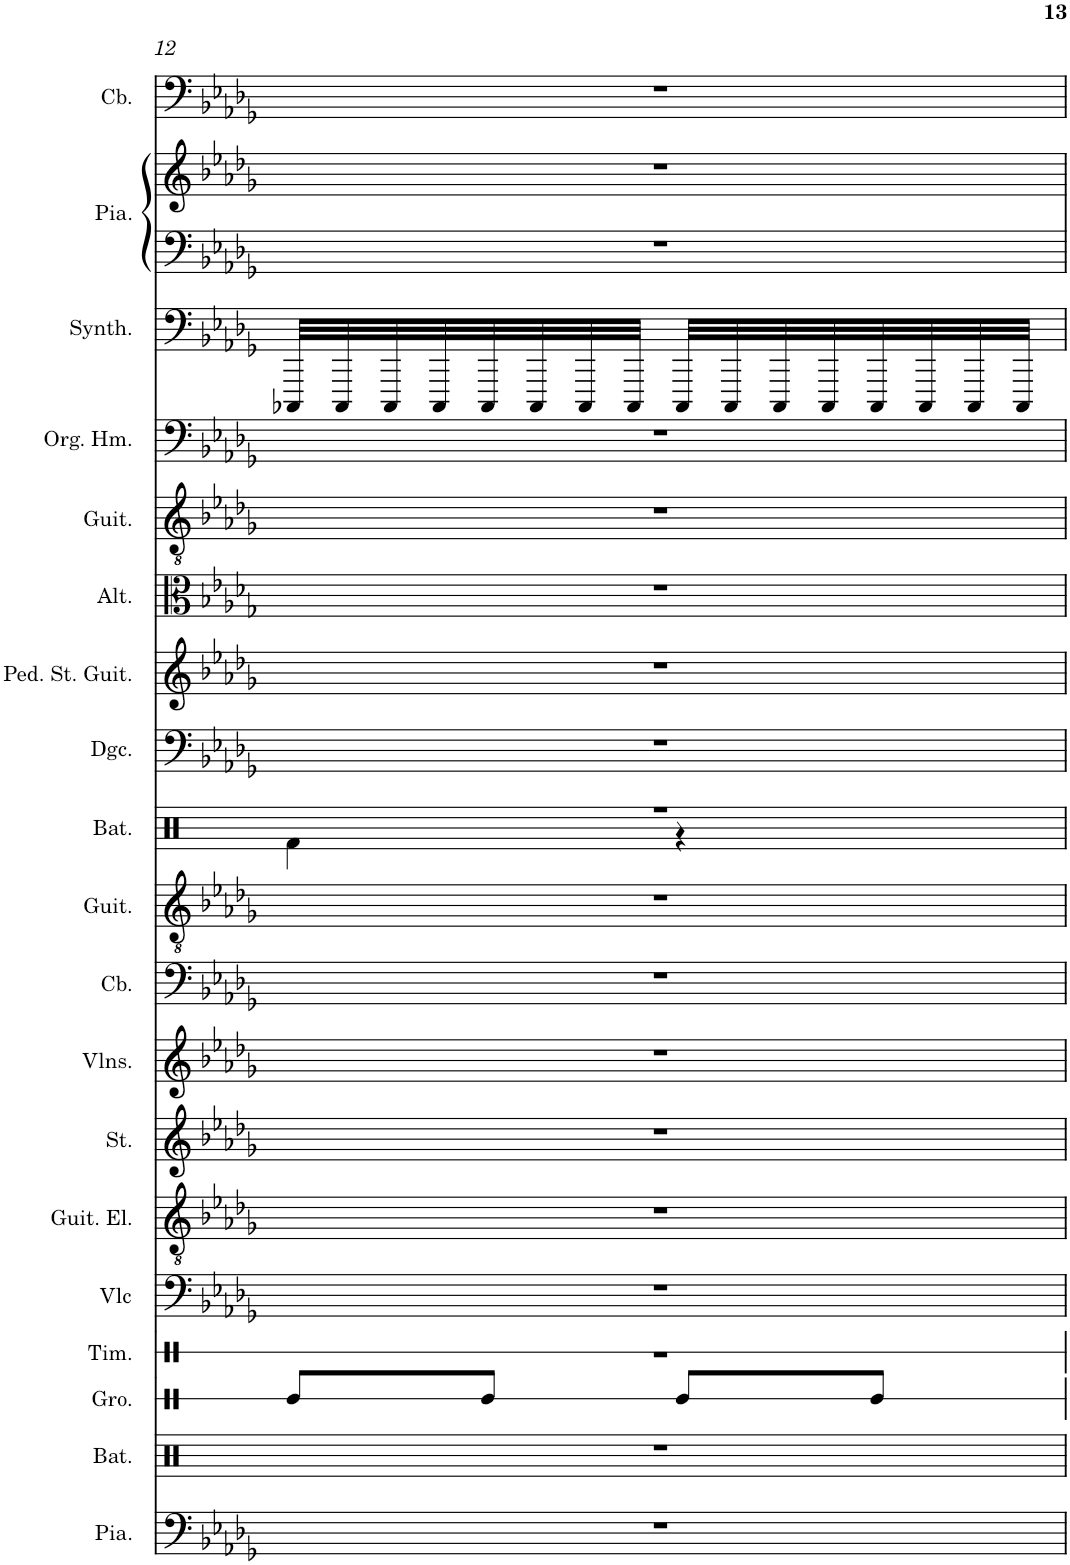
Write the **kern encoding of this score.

**kern	**kern	**kern	**kern	**kern	**kern	**kern	**kern	**kern	**kern	**kern	**kern	**kern	**kern	**kern	**kern	**kern	**kern	**kern	**kern
*part19	*part18	*part17	*part16	*part15	*part14	*part13	*part12	*part11	*part10	*part9	*part8	*part7	*part6	*part5	*part4	*part3	*part2	*part2	*part1
*staff20	*staff19	*staff18	*staff17	*staff16	*staff15	*staff14	*staff13	*staff12	*staff11	*staff10	*staff9	*staff8	*staff7	*staff6	*staff5	*staff4	*staff3	*staff2	*staff1
*I"Piano, PIANO PLUS	*I"Batterie, CAISSE CLAIRE	*I"Güiro, guiros court	*I"Timbre, DRUMS SAT	*I"Violoncelle, PIZZI	*I"Guitare électrique, CLEAN	*I"Cordes, VIOLONS3	*I"Violons, VIOLONS2	*I"Contrebasse, CONTREBASSE	*I"Guitare acoustique, JAZZ	*I"Batterie, DRUMS	*I"Dungchen, TROMPETTE	*I"Pedal steel guitar, GUITARE	*I"Altos, VIOLONS	*I"Guitare classique, NYLON	*I"Orgue Hammond, ORGUE	*I"Synthétiseur de sinusoïdes, VOCAL	*I"Piano, PIANO	*	*I"Contrebasse, BASSE
*I'Pia.	*I'Bat.	*I'Gro.	*I'Tim.	*I'Vlc	*I'Guit. El.	*	*I'Vlns.	*I'Cb.	*I'Guit.	*I'Bat.	*I'Dgc.	*I'Ped. St. Guit.	*I'Alt.	*I'Guit.	*I'Org. Hm.	*I'Synth.	*I'Pia.	*	*I'Cb.
!!LO:PB:g=z
*clefF4	*clefX	*clefX	*clefX	*clefF4	*clefGv2	*clefG2	*clefG2	*clefF4	*clefGv2	*clefX	*clefF4	*clefG2	*clefC3	*clefGv2	*clefF4	*clefF4	*clefF4	*clefG2	*clefF4
*	*	*	*	*	*	*	*	*Trd7c12	*	*	*Trd1c2	*	*	*	*	*	*	*	*Trd7c12
*k[b-e-a-d-g-]	*k[]	*k[]	*k[]	*k[b-e-a-d-g-]	*k[b-e-a-d-g-]	*k[b-e-a-d-g-]	*k[b-e-a-d-g-]	*k[b-e-a-d-g-]	*k[b-e-a-d-g-]	*k[]	*k[b-e-a-d-g-]	*k[b-e-a-d-g-]	*k[b-e-a-d-g-]	*k[b-e-a-d-g-]	*k[b-e-a-d-g-]	*k[b-e-a-d-g-]	*k[b-e-a-d-g-]	*k[b-e-a-d-g-]	*k[b-e-a-d-g-]
*M2/4	*M2/4	*M2/4	*M2/4	*M2/4	*M2/4	*M2/4	*M2/4	*M2/4	*M2/4	*M2/4	*M2/4	*M2/4	*M2/4	*M2/4	*M2/4	*M2/4	*M2/4	*M2/4	*M2/4
=12	=12	=12	=12	=12	=12	=12	=12	=12	=12	=12	=12	=12	=12	=12	=12	=12	=12	=12	=12
*	*	*	*	*	*	*	*	*	*	*^	*	*	*	*	*	*	*	*	*
2r	2r	8Re/L	2r	2r	2r	2r	2r	2r	2r	2r	4Rf\	2r	2r	2r	2r	2r	32CCC-X/LLL	2r	2r	2r
.	.	.	.	.	.	.	.	.	.	.	.	.	.	.	.	.	32CCC-/	.	.	.
.	.	.	.	.	.	.	.	.	.	.	.	.	.	.	.	.	32CCC-/	.	.	.
.	.	.	.	.	.	.	.	.	.	.	.	.	.	.	.	.	32CCC-/	.	.	.
.	.	8Re/J	.	.	.	.	.	.	.	.	.	.	.	.	.	.	32CCC-/	.	.	.
.	.	.	.	.	.	.	.	.	.	.	.	.	.	.	.	.	32CCC-/	.	.	.
.	.	.	.	.	.	.	.	.	.	.	.	.	.	.	.	.	32CCC-/	.	.	.
.	.	.	.	.	.	.	.	.	.	.	.	.	.	.	.	.	32CCC-/JJJ	.	.	.
.	.	8Re/L	.	.	.	.	.	.	.	.	4r	.	.	.	.	.	32CCC-/LLL	.	.	.
.	.	.	.	.	.	.	.	.	.	.	.	.	.	.	.	.	32CCC-/	.	.	.
.	.	.	.	.	.	.	.	.	.	.	.	.	.	.	.	.	32CCC-/	.	.	.
.	.	.	.	.	.	.	.	.	.	.	.	.	.	.	.	.	32CCC-/	.	.	.
.	.	8Re/J	.	.	.	.	.	.	.	.	.	.	.	.	.	.	32CCC-/	.	.	.
.	.	.	.	.	.	.	.	.	.	.	.	.	.	.	.	.	32CCC-/	.	.	.
.	.	.	.	.	.	.	.	.	.	.	.	.	.	.	.	.	32CCC-/	.	.	.
.	.	.	.	.	.	.	.	.	.	.	.	.	.	.	.	.	32CCC-/JJJ	.	.	.
*	*	*	*	*	*	*	*	*	*	*v	*v	*	*	*	*	*	*	*	*	*
=	=	=	=	=	=	=	=	=	=	=	=	=	=	=	=	=	=	=	=
*-	*-	*-	*-	*-	*-	*-	*-	*-	*-	*-	*-	*-	*-	*-	*-	*-	*-	*-	*-
